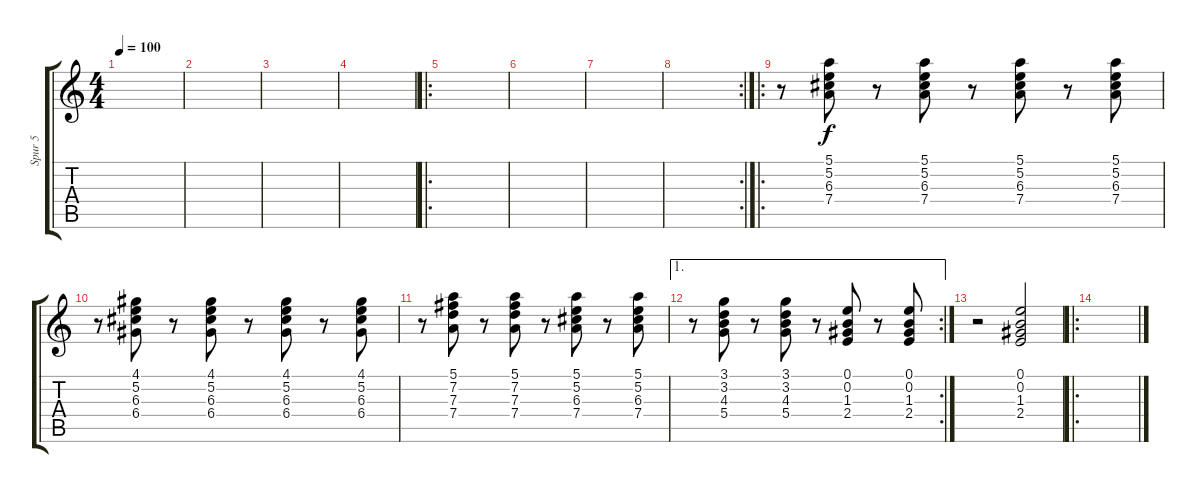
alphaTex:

\track ("Spur 5" "Spur 5") {instrument electricguitarclean}
\staff {score tabs}
\tuning (E4 B3 G3 D3 A2 E2) {hide}
\ts (4 4)
\tempo 100
\clef g2
\ks c
|
|
|
|
\ro
|
|
|
\rc 2
|
\ro
r.8 (5.1 5.2 6.3 7.4).8 r.8 (5.1 5.2 6.3 7.4).8 r.8 (5.1 5.2 6.3 7.4).8 r.8 (5.1 5.2 6.3 7.4).8 |
r.8 (4.1 5.2 6.3 6.4).8 r.8 (4.1 5.2 6.3 6.4).8 r.8 (4.1 5.2 6.3 6.4).8 r.8 (4.1 5.2 6.3 6.4).8 |
r.8 (5.1 7.2 7.3 7.4).8 r.8 (5.1 7.2 7.3 7.4).8 r.8 (5.1 5.2 6.3 7.4).8 r.8 (5.1 5.2 6.3 7.4).8 |
\ae 1
\rc 2
r.8 (3.1 3.2 4.3 5.4).8 r.8 (3.1 3.2 4.3 5.4).8 r.8 (0.1 0.2 1.3 2.4).8 r.8 (0.1 0.2 1.3 2.4).8 |
r.2 (0.1 0.2 1.3 2.4).2 |
\ro
